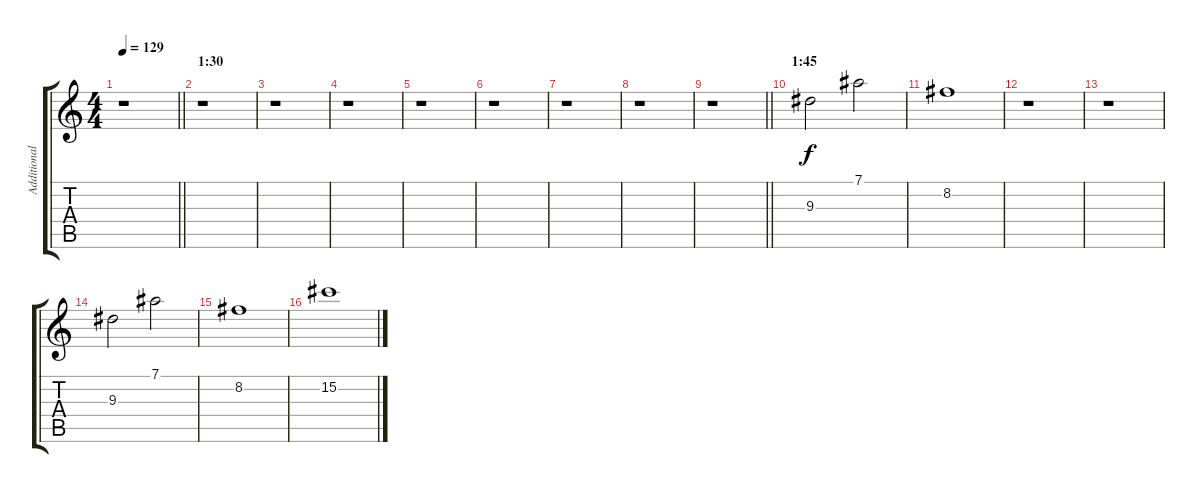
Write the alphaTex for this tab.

\track ("Additional Guitar" "Additional") {instrument overdrivenguitar}
\staff {score tabs}
\tuning (Eb4 Bb3 Gb3 Db3 Ab2 Db2) {hide}
\ts (4 4)
\tempo 129
\clef g2
\barLineRight lightlight
\ks c
r.1{dy f} |
\section ("" "1:30")
r.1 |
r.1 |
r.1 |
r.1 |
r.1 |
r.1 |
r.1 |
\barLineRight lightlight
r.1 |
\section ("" "1:45")
9.3.2 7.1.2 |
8.2.1 |
r.1 |
r.1 |
9.3.2 7.1.2 |
8.2.1 |
15.2.1
